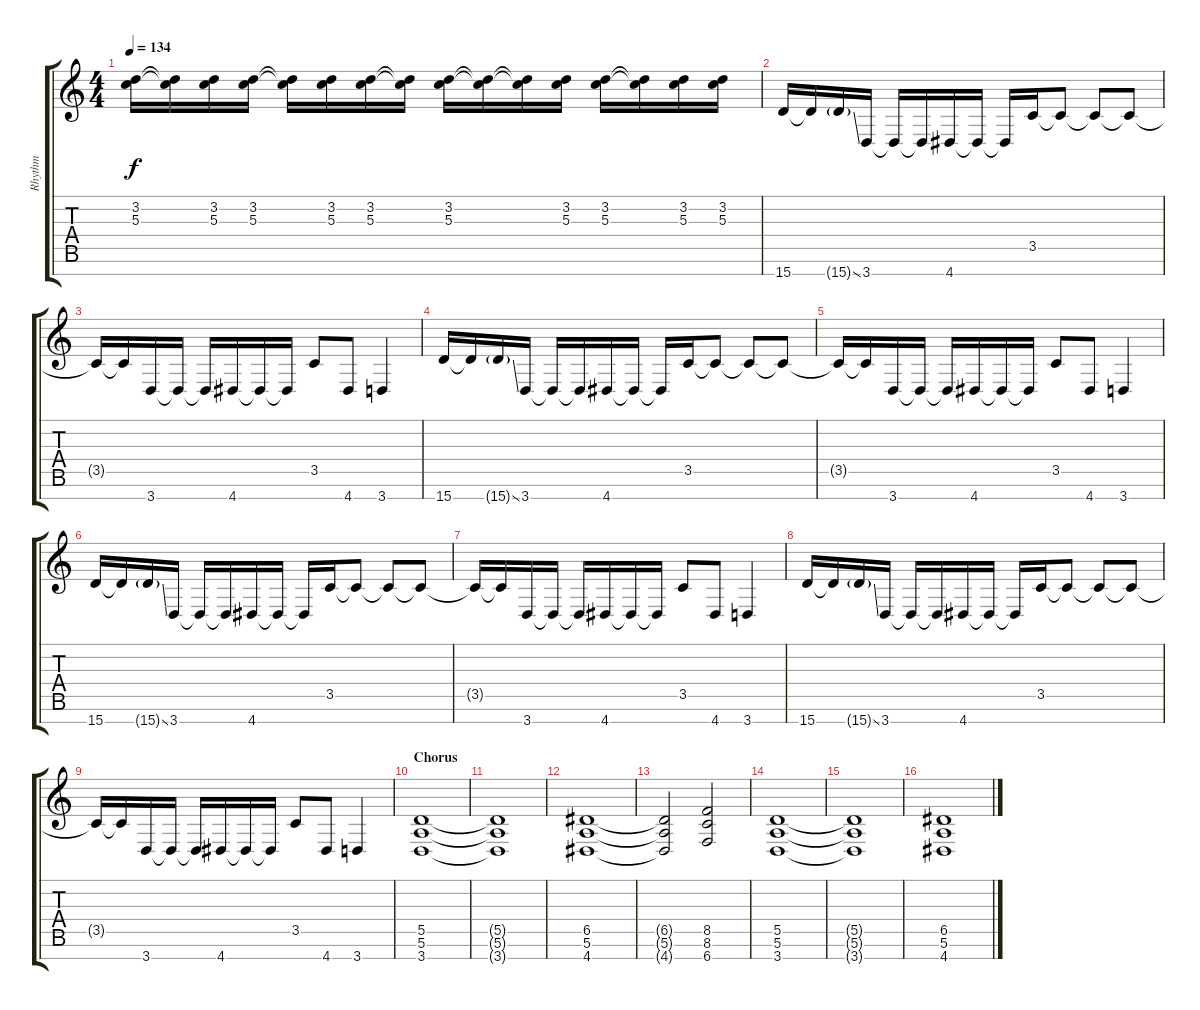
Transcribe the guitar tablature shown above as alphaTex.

\track ("Rhythm" "Rhythm") {instrument distortionguitar}
\staff {score tabs}
\tuning (E4 B3 G3 D3 A2 E2 B1) {hide}
\ts (4 4)
\tempo 134
\clef g2
\ks c
(3.2 5.3).16{dy f} (3.2{t} 5.3{t}).16 (3.2 5.3).16 (3.2 5.3).16 (3.2{t} 5.3{t}).16 (3.2 5.3).16 (3.2 5.3).16 (3.2{t} 5.3{t}).16 (3.2 5.3).16 (3.2{t} 5.3{t}).16 (3.2{t} 5.3{t}).16 (3.2 5.3).16 (3.2 5.3).16 (3.2{t} 5.3{t}).16 (3.2 5.3).16 (3.2 5.3).16 |
15.7.16 15.7{t}.16 15.7{ss g}.16 3.7.16 3.7{t}.16 3.7{t}.16 4.7.16 4.7{t}.16 4.7{t}.16 3.5.16 3.5{t}.8 3.5{t}.8 3.5{t}.8 |
3.5{t}.16 3.5{t}.16 3.7.16 3.7{t}.16 3.7{t}.16 4.7.16 4.7{t}.16 4.7{t}.16 3.5.8 4.7.8 3.7.4 |
15.7.16 15.7{t}.16 15.7{ss g}.16 3.7.16 3.7{t}.16 3.7{t}.16 4.7.16 4.7{t}.16 4.7{t}.16 3.5.16 3.5{t}.8 3.5{t}.8 3.5{t}.8 |
3.5{t}.16 3.5{t}.16 3.7.16 3.7{t}.16 3.7{t}.16 4.7.16 4.7{t}.16 4.7{t}.16 3.5.8 4.7.8 3.7.4 |
15.7.16 15.7{t}.16 15.7{ss g}.16 3.7.16 3.7{t}.16 3.7{t}.16 4.7.16 4.7{t}.16 4.7{t}.16 3.5.16 3.5{t}.8 3.5{t}.8 3.5{t}.8 |
3.5{t}.16 3.5{t}.16 3.7.16 3.7{t}.16 3.7{t}.16 4.7.16 4.7{t}.16 4.7{t}.16 3.5.8 4.7.8 3.7.4 |
15.7.16 15.7{t}.16 15.7{ss g}.16 3.7.16 3.7{t}.16 3.7{t}.16 4.7.16 4.7{t}.16 4.7{t}.16 3.5.16 3.5{t}.8 3.5{t}.8 3.5{t}.8 |
3.5{t}.16 3.5{t}.16 3.7.16 3.7{t}.16 3.7{t}.16 4.7.16 4.7{t}.16 4.7{t}.16 3.5.8 4.7.8 3.7.4 |
\section ("" "Chorus")
(5.5 5.6 3.7).1 |
(5.5{t} 5.6{t} 3.7{t}).1 |
(6.5 5.6 4.7).1 |
(6.5{t} 5.6{t} 4.7{t}).2 (8.5 8.6 6.7).2 |
(5.5 5.6 3.7).1 |
(5.5{t} 5.6{t} 3.7{t}).1 |
(6.5 5.6 4.7).1
